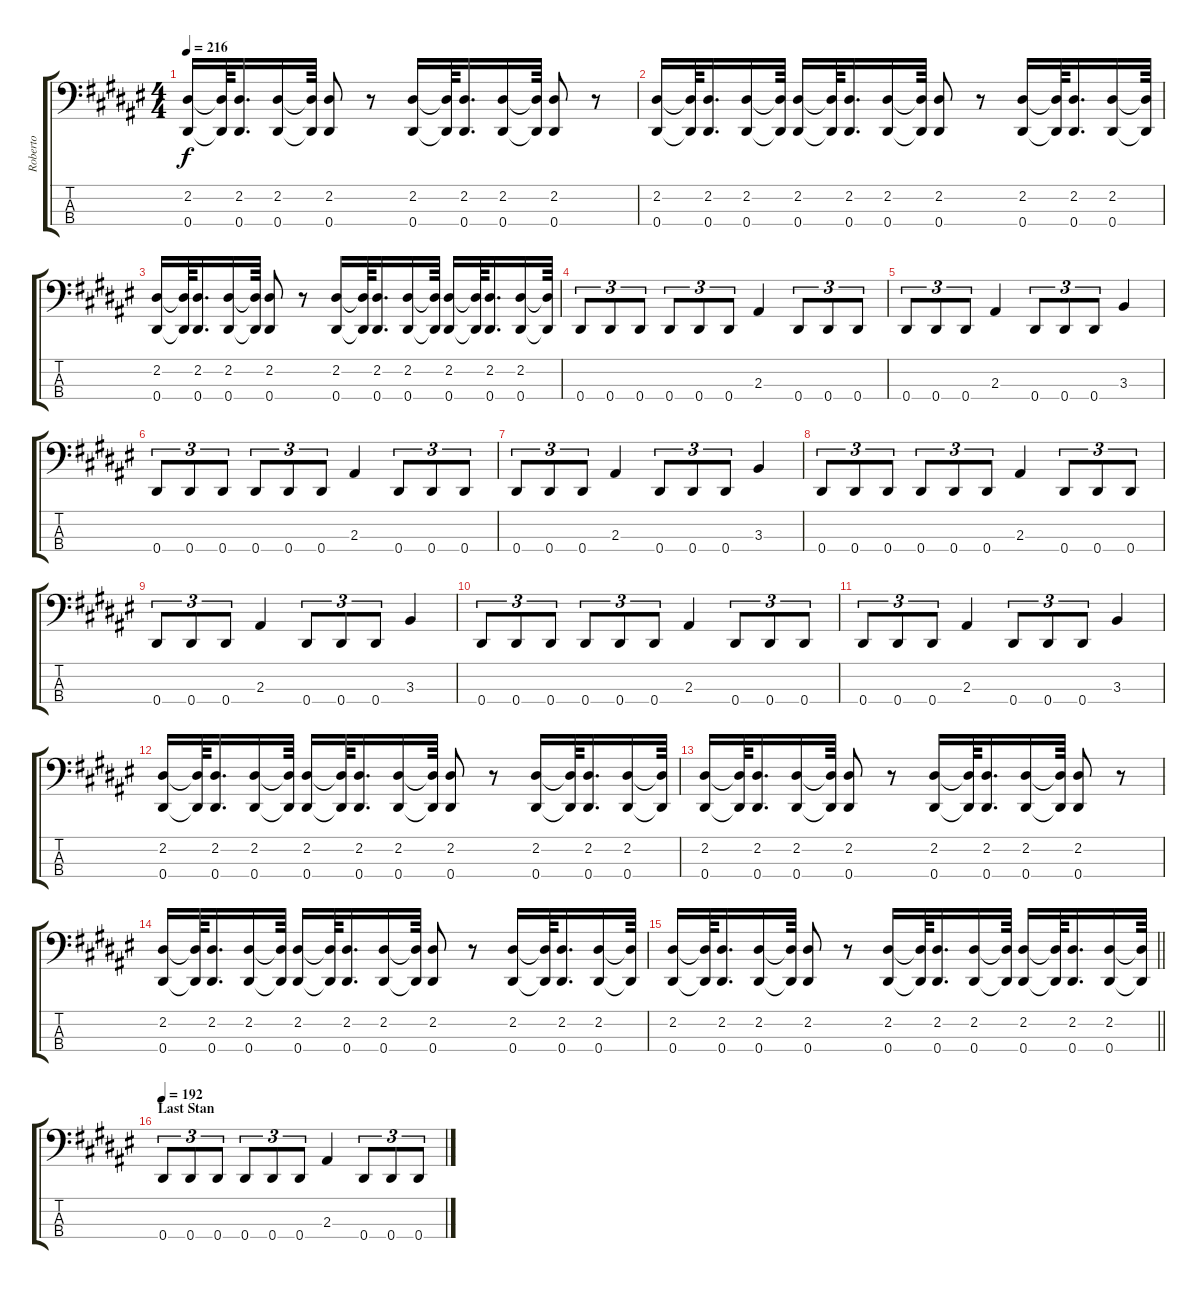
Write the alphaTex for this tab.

\track ("Roberto" "Roberto") {instrument electricbassfinger}
\staff {score tabs}
\tuning (Gb2 Db2 Ab1 Eb1) {hide}
\ts (4 4)
\tempo 216
\clef f4
\ks f#
(2.2 0.4).16{dy f} (2.2{t} 0.4{t}).64 (2.2 0.4).16{d} (2.2 0.4).16 (2.2{t} 0.4{t}).64 (2.2 0.4).8 r.8 (2.2 0.4).16 (2.2{t} 0.4{t}).64 (2.2 0.4).16{d} (2.2 0.4).16 (2.2{t} 0.4{t}).64 (2.2 0.4).8 r.8 |
(2.2 0.4).16 (2.2{t} 0.4{t}).64 (2.2 0.4).16{d} (2.2 0.4).16 (2.2{t} 0.4{t}).64 (2.2 0.4).16 (2.2{t} 0.4{t}).64 (2.2 0.4).16{d} (2.2 0.4).16 (2.2{t} 0.4{t}).64 (2.2 0.4).8 r.8 (2.2 0.4).16 (2.2{t} 0.4{t}).64 (2.2 0.4).16{d} (2.2 0.4).16 (2.2{t} 0.4{t}).64 |
(2.2 0.4).16 (2.2{t} 0.4{t}).64 (2.2 0.4).16{d} (2.2 0.4).16 (2.2{t} 0.4{t}).64 (2.2 0.4).8 r.8 (2.2 0.4).16 (2.2{t} 0.4{t}).64 (2.2 0.4).16{d} (2.2 0.4).16 (2.2{t} 0.4{t}).64 (2.2 0.4).16 (2.2{t} 0.4{t}).64 (2.2 0.4).16{d} (2.2 0.4).16 (2.2{t} 0.4{t}).64 |
0.4.8{tu (3 2)} 0.4.8{tu (3 2)} 0.4.8{tu (3 2)} 0.4.8{tu (3 2)} 0.4.8{tu (3 2)} 0.4.8{tu (3 2)} 2.3.4 0.4.8{tu (3 2)} 0.4.8{tu (3 2)} 0.4.8{tu (3 2)} |
0.4.8{tu (3 2)} 0.4.8{tu (3 2)} 0.4.8{tu (3 2)} 2.3.4 0.4.8{tu (3 2)} 0.4.8{tu (3 2)} 0.4.8{tu (3 2)} 3.3.4 |
0.4.8{tu (3 2)} 0.4.8{tu (3 2)} 0.4.8{tu (3 2)} 0.4.8{tu (3 2)} 0.4.8{tu (3 2)} 0.4.8{tu (3 2)} 2.3.4 0.4.8{tu (3 2)} 0.4.8{tu (3 2)} 0.4.8{tu (3 2)} |
0.4.8{tu (3 2)} 0.4.8{tu (3 2)} 0.4.8{tu (3 2)} 2.3.4 0.4.8{tu (3 2)} 0.4.8{tu (3 2)} 0.4.8{tu (3 2)} 3.3.4 |
0.4.8{tu (3 2)} 0.4.8{tu (3 2)} 0.4.8{tu (3 2)} 0.4.8{tu (3 2)} 0.4.8{tu (3 2)} 0.4.8{tu (3 2)} 2.3.4 0.4.8{tu (3 2)} 0.4.8{tu (3 2)} 0.4.8{tu (3 2)} |
0.4.8{tu (3 2)} 0.4.8{tu (3 2)} 0.4.8{tu (3 2)} 2.3.4 0.4.8{tu (3 2)} 0.4.8{tu (3 2)} 0.4.8{tu (3 2)} 3.3.4 |
0.4.8{tu (3 2)} 0.4.8{tu (3 2)} 0.4.8{tu (3 2)} 0.4.8{tu (3 2)} 0.4.8{tu (3 2)} 0.4.8{tu (3 2)} 2.3.4 0.4.8{tu (3 2)} 0.4.8{tu (3 2)} 0.4.8{tu (3 2)} |
0.4.8{tu (3 2)} 0.4.8{tu (3 2)} 0.4.8{tu (3 2)} 2.3.4 0.4.8{tu (3 2)} 0.4.8{tu (3 2)} 0.4.8{tu (3 2)} 3.3.4 |
(2.2 0.4).16 (2.2{t} 0.4{t}).64 (2.2 0.4).16{d} (2.2 0.4).16 (2.2{t} 0.4{t}).64 (2.2 0.4).16 (2.2{t} 0.4{t}).64 (2.2 0.4).16{d} (2.2 0.4).16 (2.2{t} 0.4{t}).64 (2.2 0.4).8 r.8 (2.2 0.4).16 (2.2{t} 0.4{t}).64 (2.2 0.4).16{d} (2.2 0.4).16 (2.2{t} 0.4{t}).64 |
(2.2 0.4).16 (2.2{t} 0.4{t}).64 (2.2 0.4).16{d} (2.2 0.4).16 (2.2{t} 0.4{t}).64 (2.2 0.4).8 r.8 (2.2 0.4).16 (2.2{t} 0.4{t}).64 (2.2 0.4).16{d} (2.2 0.4).16 (2.2{t} 0.4{t}).64 (2.2 0.4).8 r.8 |
(2.2 0.4).16 (2.2{t} 0.4{t}).64 (2.2 0.4).16{d} (2.2 0.4).16 (2.2{t} 0.4{t}).64 (2.2 0.4).16 (2.2{t} 0.4{t}).64 (2.2 0.4).16{d} (2.2 0.4).16 (2.2{t} 0.4{t}).64 (2.2 0.4).8 r.8 (2.2 0.4).16 (2.2{t} 0.4{t}).64 (2.2 0.4).16{d} (2.2 0.4).16 (2.2{t} 0.4{t}).64 |
\barLineRight lightlight
(2.2 0.4).16 (2.2{t} 0.4{t}).64 (2.2 0.4).16{d} (2.2 0.4).16 (2.2{t} 0.4{t}).64 (2.2 0.4).8 r.8 (2.2 0.4).16 (2.2{t} 0.4{t}).64 (2.2 0.4).16{d} (2.2 0.4).16 (2.2{t} 0.4{t}).64 (2.2 0.4).16 (2.2{t} 0.4{t}).64 (2.2 0.4).16{d} (2.2 0.4).16 (2.2{t} 0.4{t}).64 |
\section ("" "Last Stan")
\tempo 192
0.4.8{tu (3 2)} 0.4.8{tu (3 2)} 0.4.8{tu (3 2)} 0.4.8{tu (3 2)} 0.4.8{tu (3 2)} 0.4.8{tu (3 2)} 2.3.4 0.4.8{tu (3 2)} 0.4.8{tu (3 2)} 0.4.8{tu (3 2)}
